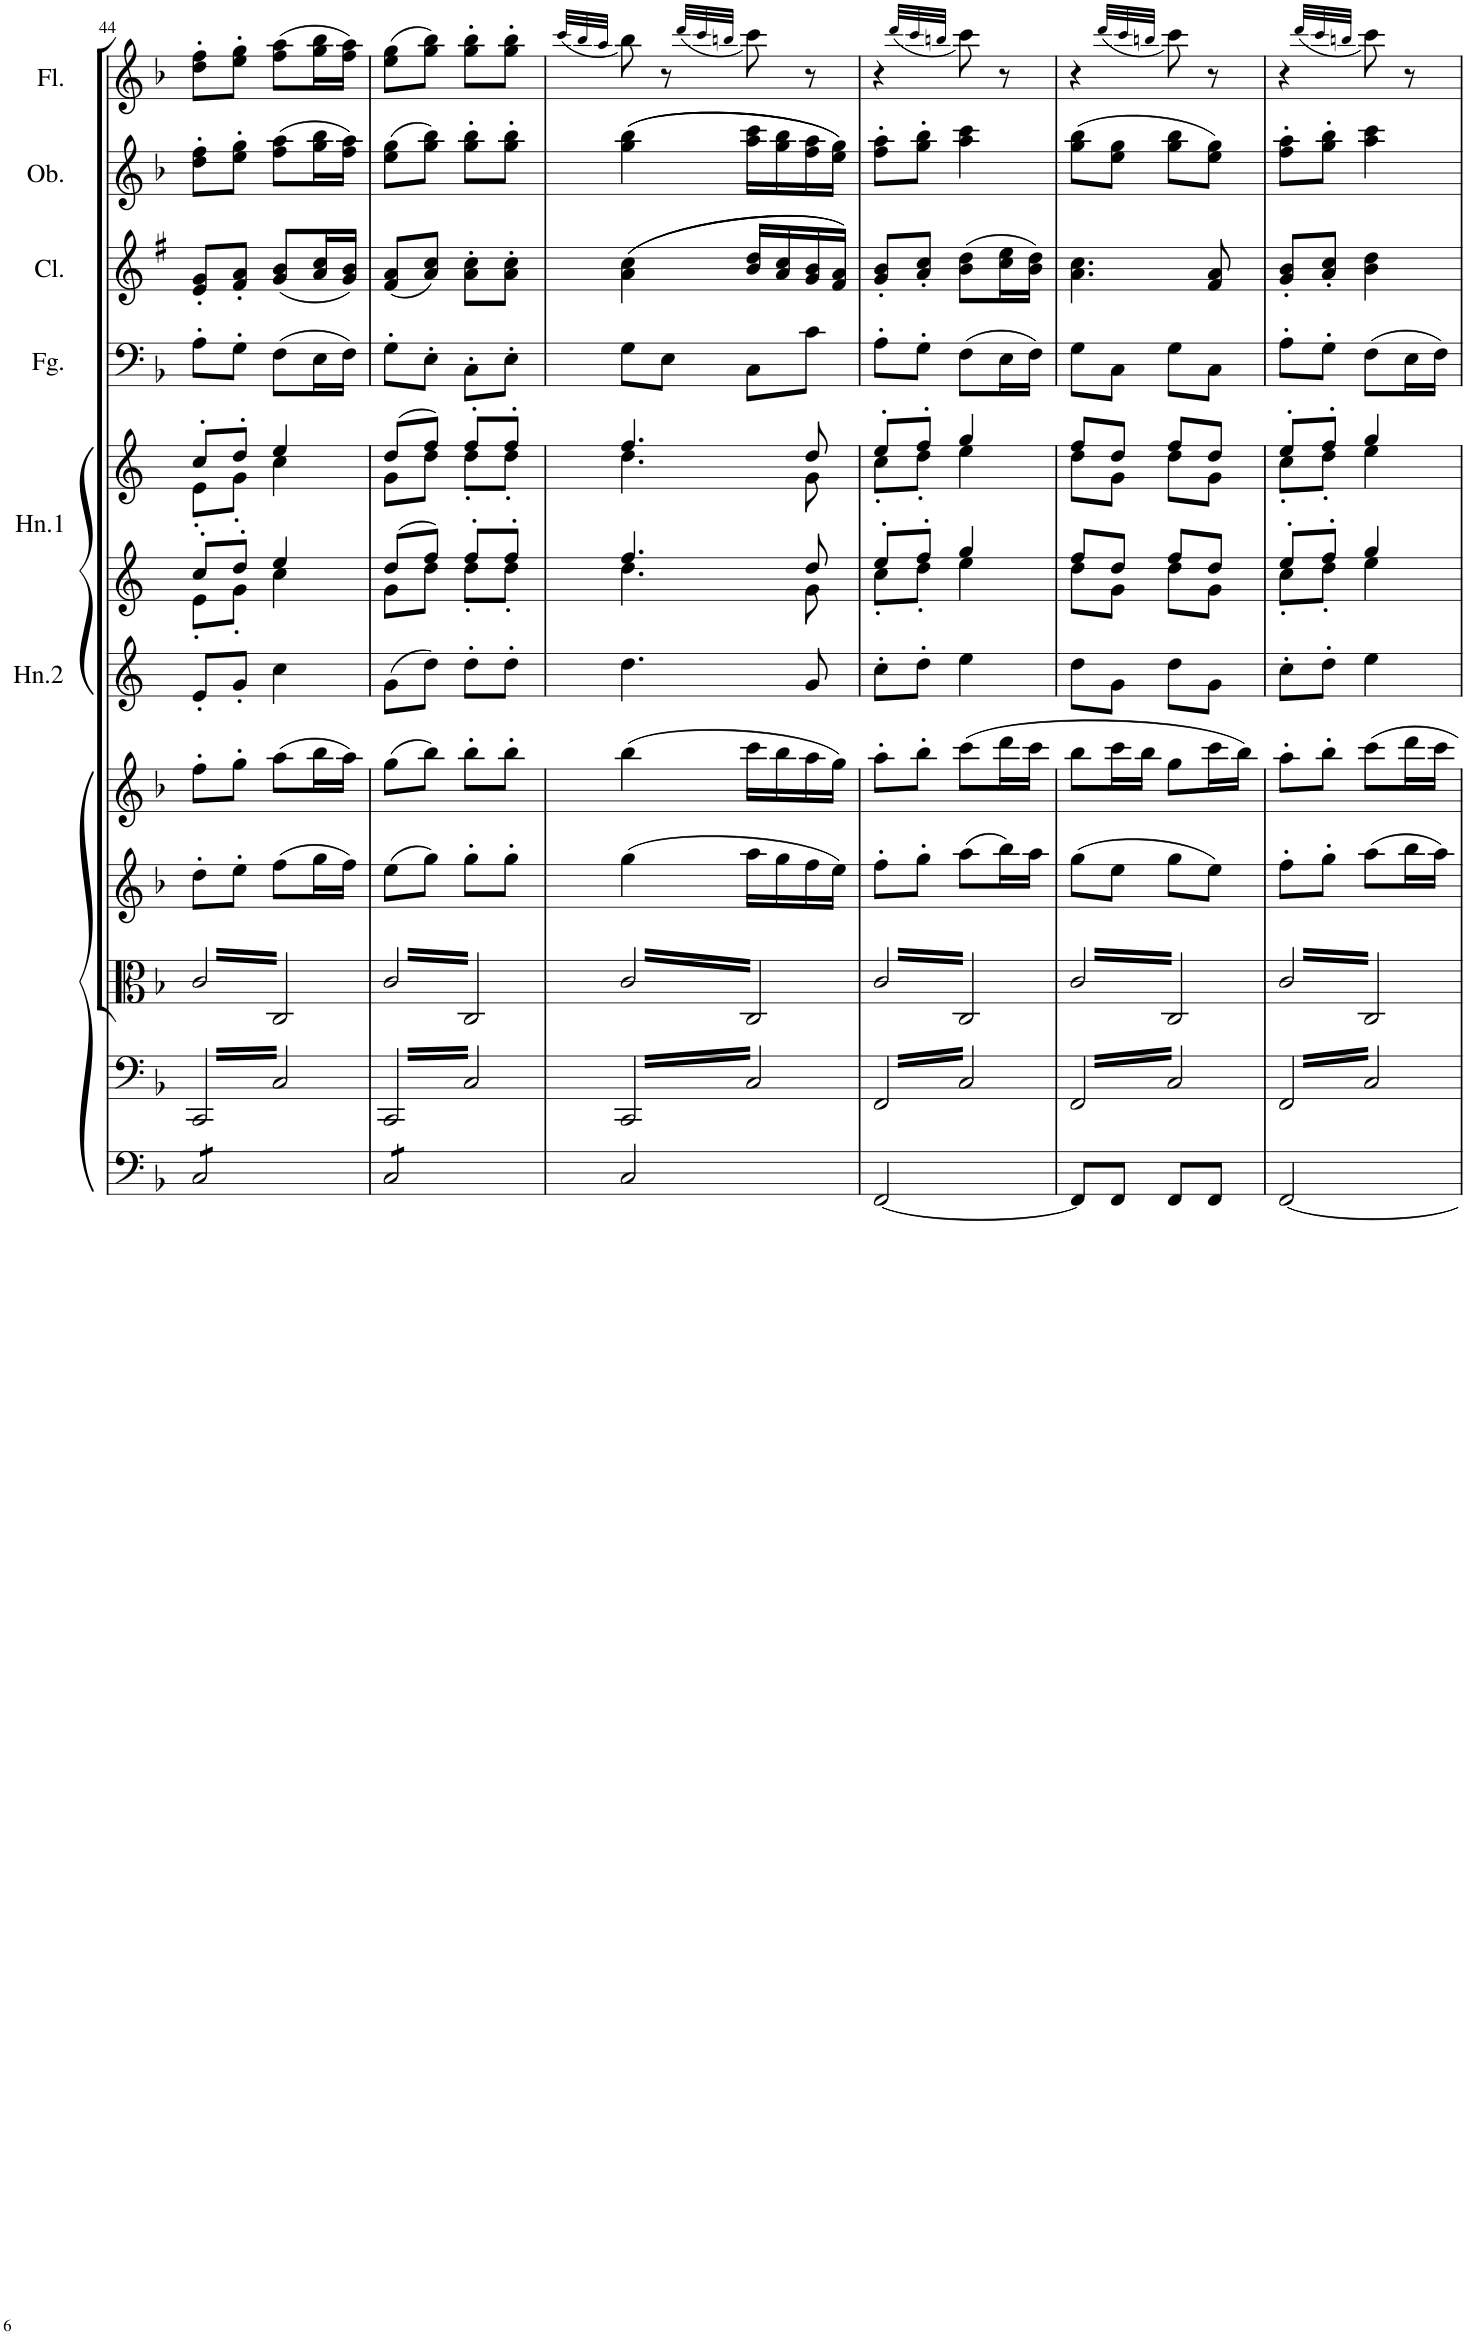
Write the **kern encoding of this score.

**kern	**kern	**kern	**kern	**kern	**kern	**kern	**kern	**kern	**kern	**kern	**kern
*part12	*part11	*part10	*part9	*part8	*part7	*part6	*part5	*part4	*part3	*part2	*part1
*staff12	*staff11	*staff10	*staff9	*staff8	*staff7	*staff6	*staff5	*staff4	*staff3	*staff2	*staff1
*I"Contrebasse	*I"Violoncelle	*I"Alto	*I"Violon II	*I"Violon I	*I"Cor 2 F	*I"Cor 1 F	*I"Cor 1 F	*I"Bassons	*I"Clarinettes Bb	*I"Hautbois	*I"Flûtes
*I'Cb	*I'Vc	*	*I'Vln	*I'Vln	*	*	*	*	*I'Cl.	*	*I'Fl.
!!LO:PB:g=z
*clefF4	*clefF4	*clefC3	*clefG2	*clefG2	*clefG2	*clefG2	*clefG2	*clefF4	*clefG2	*clefG2	*clefG2
*Trd7c12	*	*	*	*	*Trd4c7	*Trd4c7	*Trd4c7	*	*Trd1c2	*	*
*k[b-]	*k[b-]	*k[b-]	*k[b-]	*k[b-]	*k[]	*k[]	*k[]	*k[b-]	*k[f#]	*k[b-]	*k[b-]
*M2/4	*M2/4	*M2/4	*M2/4	*M2/4	*M2/4	*M2/4	*M2/4	*M2/4	*M2/4	*M2/4	*M2/4
=44	=44	=44	=44	=44	=44	=44	=44	=44	=44	=44	=44
*	*	*	*	*	*	*^	*^	*	*	*	*
*tremolo	*	*	*	*	*	*	*	*	*	*	*	*	*
*	*tremolo	*	*	*	*	*	*	*	*	*	*	*	*
*	*	*tremolo	*	*	*	*	*	*	*	*	*	*	*
8C/L	32CC/LLL	32c/LLL	8dd'\L	8ff'\L	8e'/L	8cc'/L	8e'\L	8cc'/L	8e'\L	8A'\L	8e/' 8g/'L	8dd\' 8ff\'L	8dd\' 8ff\'L
.	32C/	32C/	.	.	.	.	.	.	.	.	.	.	.
.	32CC/	32c/	.	.	.	.	.	.	.	.	.	.	.
.	32C/	32C/	.	.	.	.	.	.	.	.	.	.	.
8C/	32CC/	32c/	8ee'\J	8gg'\J	8g'/J	8dd'/J	8g'\J	8dd'/J	8g'\J	8G'\J	8f#/' 8a/'J	8ee\' 8gg\'J	8ee\' 8gg\'J
.	32C/	32C/	.	.	.	.	.	.	.	.	.	.	.
.	32CC/	32c/	.	.	.	.	.	.	.	.	.	.	.
.	32C/	32C/	.	.	.	.	.	.	.	.	.	.	.
8C/	32CC/	32c/	(8ff\L	(8aa\L	4cc\	4ee/	4cc\	4ee/	4cc\	(8F\L	(8g/ 8b/L	(8ff\ 8aa\L	(8ff\ 8aa\L
.	32C/	32C/	.	.	.	.	.	.	.	.	.	.	.
.	32CC/	32c/	.	.	.	.	.	.	.	.	.	.	.
.	32C/	32C/	.	.	.	.	.	.	.	.	.	.	.
8C/J	32CC/	32c/	16gg\L	16bb-\L	.	.	.	.	.	16E\L	16a/ 16cc/L	16gg\ 16bb-\L	16gg\ 16bb-\L
.	32C/	32C/	.	.	.	.	.	.	.	.	.	.	.
.	32CC/	32c/	16ff\JJ)	16aa\JJ)	.	.	.	.	.	16F\JJ)	16g/ 16b/JJ)	16ff\ 16aa\JJ)	16ff\ 16aa\JJ)
.	32C/JJJ	32C/JJJ	.	.	.	.	.	.	.	.	.	.	.
=45	=45	=45	=45	=45	=45	=45	=45	=45	=45	=45	=45	=45	=45
8C/L	32CC/LLL	32c/LLL	(8ee\L	(8gg\L	(8g\L	8dd/L	8g\L	(8dd/L	8g\L	8G'\L	(8f#/ 8a/L	(8ee\ 8gg\L	(8ee\ 8gg\L
.	32C/	32C/	.	.	.	.	.	.	.	.	.	.	.
.	32CC/	32c/	.	.	.	.	.	.	.	.	.	.	.
.	32C/	32C/	.	.	.	.	.	.	.	.	.	.	.
8C/	32CC/	32c/	8gg\J)	8bb-\J)	8dd\J)	8ff/J	8dd\J	8ff/J)	8dd\J	8E'\J	8a/ 8cc/J)	8gg\ 8bb-\J)	8gg\ 8bb-\J)
.	32C/	32C/	.	.	.	.	.	.	.	.	.	.	.
.	32CC/	32c/	.	.	.	.	.	.	.	.	.	.	.
.	32C/	32C/	.	.	.	.	.	.	.	.	.	.	.
8C/	32CC/	32c/	8gg'\L	8bb-'\L	8dd'\L	8ff'/L	8dd'\L	8ff'/L	8dd'\L	8C'\L	8a\' 8cc\'L	8gg\' 8bb-\'L	8gg\' 8bb-\'L
.	32C/	32C/	.	.	.	.	.	.	.	.	.	.	.
.	32CC/	32c/	.	.	.	.	.	.	.	.	.	.	.
.	32C/	32C/	.	.	.	.	.	.	.	.	.	.	.
8C/J	32CC/	32c/	8gg'\J	8bb-'\J	8dd'\J	8ff'/J	8dd'\J	8ff'/J	8dd'\J	8E'\J	8a\' 8cc\'J	8gg\' 8bb-\'J	8gg\' 8bb-\'J
*Xtremolo	*	*	*	*	*	*	*	*	*	*	*	*	*
.	32C/	32C/	.	.	.	.	.	.	.	.	.	.	.
.	32CC/	32c/	.	.	.	.	.	.	.	.	.	.	.
.	32C/JJJ	32C/JJJ	.	.	.	.	.	.	.	.	.	.	.
=46	=46	=46	=46	=46	=46	=46	=46	=46	=46	=46	=46	=46	=46
.	.	.	.	.	.	.	.	.	.	.	.	.	(32qccc/LLL
.	.	.	.	.	.	.	.	.	.	.	.	.	32qbb-/
.	.	.	.	.	.	.	.	.	.	.	.	.	32qaa/JJJ
2C/	32CC/LLL	32c/LLL	(4gg\	(4bb-\	4.dd\	4.ff/	4.dd\	4.ff/	4.dd\	8G\L	((4a\ 4cc\	((4gg\ 4bb-\	8bb-\)
.	32C/	32C/	.	.	.	.	.	.	.	.	.	.	.
.	32CC/	32c/	.	.	.	.	.	.	.	.	.	.	.
.	32C/	32C/	.	.	.	.	.	.	.	.	.	.	.
.	32CC/	32c/	.	.	.	.	.	.	.	8E\J	.	.	8r
.	32C/	32C/	.	.	.	.	.	.	.	.	.	.	.
.	32CC/	32c/	.	.	.	.	.	.	.	.	.	.	.
.	32C/	32C/	.	.	.	.	.	.	.	.	.	.	.
.	.	.	.	.	.	.	.	.	.	.	.	.	(32qddd/LLL
.	.	.	.	.	.	.	.	.	.	.	.	.	32qccc/
.	.	.	.	.	.	.	.	.	.	.	.	.	32qbbn/JJJ
.	32CC/	32c/	16aa\LL	16ccc\LL	.	.	.	.	.	8C\L	16b/ 16dd/LL	16aa\ 16ccc\LL	8ccc\)
.	32C/	32C/	.	.	.	.	.	.	.	.	.	.	.
.	32CC/	32c/	16gg\	16bb-\	.	.	.	.	.	.	16a/ 16cc/	16gg\ 16bb-\	.
.	32C/	32C/	.	.	.	.	.	.	.	.	.	.	.
.	32CC/	32c/	16ff\	16aa\	8g/	8dd/	8g\	8dd/	8g\	8c\J	16g/ 16b/	16ff\ 16aa\	8r
.	32C/	32C/	.	.	.	.	.	.	.	.	.	.	.
.	32CC/	32c/	16ee\JJ)	16gg\JJ)	.	.	.	.	.	.	16f#/ 16a/JJ))	16ee\ 16gg\JJ))	.
.	32C/JJJ	32C/JJJ	.	.	.	.	.	.	.	.	.	.	.
=47	=47	=47	=47	=47	=47	=47	=47	=47	=47	=47	=47	=47	=47
[2FF/	32FF/LLL	32c/LLL	8ff'\L	8aa'\L	8cc'\L	8ee'/L	8cc'\L	8ee'/L	8cc'\L	8A'\L	8g/' 8b/'L	8ff\' 8aa\'L	4r
.	32C/	32C/	.	.	.	.	.	.	.	.	.	.	.
.	32FF/	32c/	.	.	.	.	.	.	.	.	.	.	.
.	32C/	32C/	.	.	.	.	.	.	.	.	.	.	.
.	32FF/	32c/	8gg'\J	8bb-'\J	8dd'\J	8ff'/J	8dd'\J	8ff'/J	8dd'\J	8G'\J	8a/' 8cc/'J	8gg\' 8bb-\'J	.
.	32C/	32C/	.	.	.	.	.	.	.	.	.	.	.
.	32FF/	32c/	.	.	.	.	.	.	.	.	.	.	.
.	32C/	32C/	.	.	.	.	.	.	.	.	.	.	.
.	.	.	.	.	.	.	.	.	.	.	.	.	(32qddd/LLL
.	.	.	.	.	.	.	.	.	.	.	.	.	32qccc/
.	.	.	.	.	.	.	.	.	.	.	.	.	32qbbn/JJJ
.	32FF/	32c/	(8aa\L	(8ccc\L	4ee\	4gg/	4ee\	4gg/	4ee\	(8F\L	(8b\ 8dd\L	4aa\ 4ccc\	8ccc\)
.	32C/	32C/	.	.	.	.	.	.	.	.	.	.	.
.	32FF/	32c/	.	.	.	.	.	.	.	.	.	.	.
.	32C/	32C/	.	.	.	.	.	.	.	.	.	.	.
.	32FF/	32c/	16bb-\L)	16ddd\L	.	.	.	.	.	16E\L	16cc\ 16ee\L	.	8r
.	32C/	32C/	.	.	.	.	.	.	.	.	.	.	.
.	32FF/	32c/	16aa\JJ	16ccc\JJ	.	.	.	.	.	16F\JJ)	16b\ 16dd\JJ)	.	.
.	32C/JJJ	32C/JJJ	.	.	.	.	.	.	.	.	.	.	.
=48	=48	=48	=48	=48	=48	=48	=48	=48	=48	=48	=48	=48	=48
8FF/L]	32FF/LLL	32c/LLL	(8gg\L	8bb-\L	8dd\L	8ff/L	8dd\L	8ff/L	8dd\L	8G\L	4.a\ 4.cc\	(8gg\ 8bb-\L	4r
.	32C/	32C/	.	.	.	.	.	.	.	.	.	.	.
.	32FF/	32c/	.	.	.	.	.	.	.	.	.	.	.
.	32C/	32C/	.	.	.	.	.	.	.	.	.	.	.
8FF/J	32FF/	32c/	8ee\J	16ccc\L	8g\J	8dd/J	8g\J	8dd/J	8g\J	8C\J	.	8ee\ 8gg\J	.
.	32C/	32C/	.	.	.	.	.	.	.	.	.	.	.
.	32FF/	32c/	.	16bb-\JJ	.	.	.	.	.	.	.	.	.
.	32C/	32C/	.	.	.	.	.	.	.	.	.	.	.
.	.	.	.	.	.	.	.	.	.	.	.	.	(32qddd/LLL
.	.	.	.	.	.	.	.	.	.	.	.	.	32qccc/
.	.	.	.	.	.	.	.	.	.	.	.	.	32qbbn/JJJ
8FF/L	32FF/	32c/	8gg\L	8gg\L	8dd\L	8ff/L	8dd\L	8ff/L	8dd\L	8G\L	.	8gg\ 8bb-\L	8ccc\)
.	32C/	32C/	.	.	.	.	.	.	.	.	.	.	.
.	32FF/	32c/	.	.	.	.	.	.	.	.	.	.	.
.	32C/	32C/	.	.	.	.	.	.	.	.	.	.	.
8FF/J	32FF/	32c/	8ee\J)	16ccc\L	8g\J	8dd/J	8g\J	8dd/J	8g\J	8C\J	8f#/ 8a/	8ee\ 8gg\J)	8r
.	32C/	32C/	.	.	.	.	.	.	.	.	.	.	.
.	32FF/	32c/	.	16bb-\JJ)	.	.	.	.	.	.	.	.	.
.	32C/JJJ	32C/JJJ	.	.	.	.	.	.	.	.	.	.	.
=49	=49	=49	=49	=49	=49	=49	=49	=49	=49	=49	=49	=49	=49
[2FF/	32FF/LLL	32c/LLL	8ff'\L	8aa'\L	8cc'\L	8ee'/L	8cc'\L	8ee'/L	8cc'\L	8A'\L	8g/' 8b/'L	8ff\' 8aa\'L	4r
.	32C/	32C/	.	.	.	.	.	.	.	.	.	.	.
.	32FF/	32c/	.	.	.	.	.	.	.	.	.	.	.
.	32C/	32C/	.	.	.	.	.	.	.	.	.	.	.
.	32FF/	32c/	8gg'\J	8bb-'\J	8dd'\J	8ff'/J	8dd'\J	8ff'/J	8dd'\J	8G'\J	8a/' 8cc/'J	8gg\' 8bb-\'J	.
.	32C/	32C/	.	.	.	.	.	.	.	.	.	.	.
.	32FF/	32c/	.	.	.	.	.	.	.	.	.	.	.
.	32C/	32C/	.	.	.	.	.	.	.	.	.	.	.
.	.	.	.	.	.	.	.	.	.	.	.	.	(32qddd/LLL
.	.	.	.	.	.	.	.	.	.	.	.	.	32qccc/
.	.	.	.	.	.	.	.	.	.	.	.	.	32qbbn/JJJ
.	32FF/	32c/	(8aa\L	8ccc\L	4ee\	4gg/	4ee\	4gg/	4ee\	(8F\L	4b\ 4dd\	4aa\ 4ccc\	8ccc\)
.	32C/	32C/	.	.	.	.	.	.	.	.	.	.	.
.	32FF/	32c/	.	.	.	.	.	.	.	.	.	.	.
.	32C/	32C/	.	.	.	.	.	.	.	.	.	.	.
.	32FF/	32c/	16bb-\L	16ddd\L	.	.	.	.	.	16E\L	.	.	8r
.	32C/	32C/	.	.	.	.	.	.	.	.	.	.	.
.	32FF/	32c/	16aa\JJ)	16ccc\JJ	.	.	.	.	.	16F\JJ)	.	.	.
.	32C/JJJ	32C/JJJ	.	.	.	.	.	.	.	.	.	.	.
*	*	*Xtremolo	*	*	*	*	*	*	*	*	*	*	*
*	*Xtremolo	*	*	*	*	*	*	*	*	*	*	*	*
.	.	.	.	.	.	.	.	.	.	.	.	.	.
.	.	.	.	.	.	.	.	.	.	.	.	.	.
.	.	.	.	.	.	.	.	.	.	.	.	.	.
.	.	.	.	.	.	.	.	.	.	.	.	.	.
.	.	.	.	.	.	.	.	.	.	.	.	.	.
.	.	.	.	.	.	.	.	.	.	.	.	.	.
.	.	.	.	.	.	.	.	.	.	.	.	.	.
.	.	.	.	.	.	.	.	.	.	.	.	.	.
*	*	*	*	*	*	*v	*v	*	*	*	*	*	*
*	*	*	*	*	*	*	*v	*v	*	*	*	*
=	=	=	=	=	=	=	=	=	=	=	=
*-	*-	*-	*-	*-	*-	*-	*-	*-	*-	*-	*-
